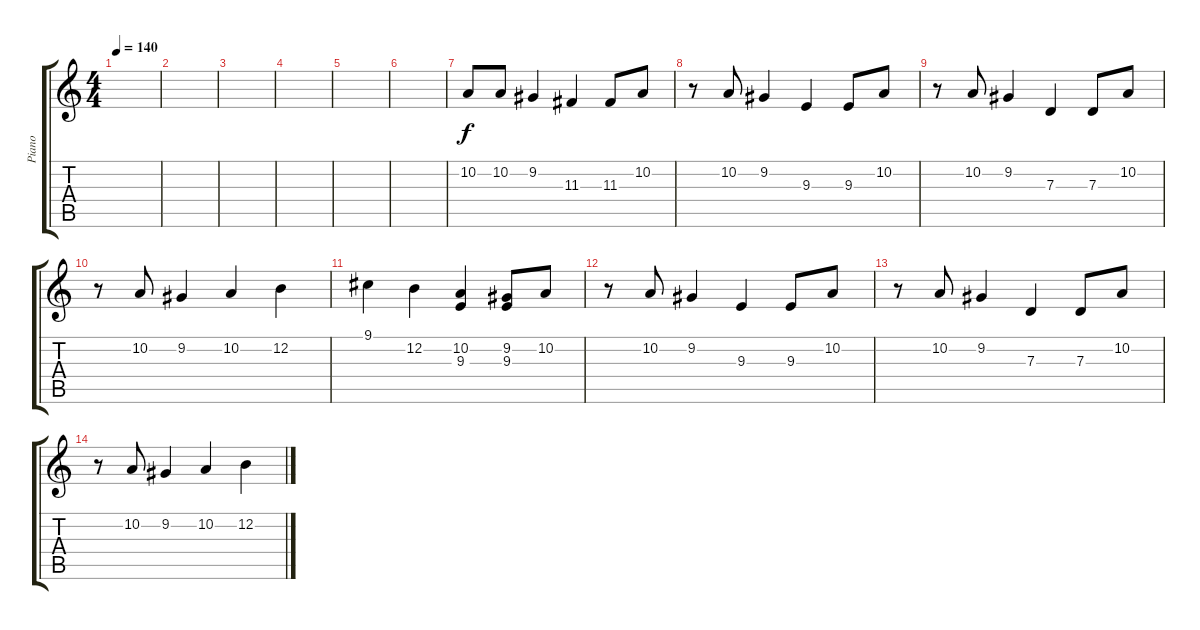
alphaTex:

\track ("Piano" "Piano") {instrument acousticgrandpiano}
\staff {score tabs}
\tuning (E4 B3 G3 D3 A2 D2) {hide}
\ts (4 4)
\tempo 140
\clef g2
\ks c
|
|
|
|
|
|
10.2.8 10.2.8 9.2.4 11.3.4 11.3.8 10.2.8 |
r.8 10.2.8 9.2.4 9.3.4 9.3.8 10.2.8 |
r.8 10.2.8 9.2.4 7.3.4 7.3.8 10.2.8 |
r.8 10.2.8 9.2.4 10.2.4 12.2.4 |
9.1.4 12.2.4 (10.2 9.3).4 (9.2 9.3).8 10.2.8 |
r.8 10.2.8 9.2.4 9.3.4 9.3.8 10.2.8 |
r.8 10.2.8 9.2.4 7.3.4 7.3.8 10.2.8 |
r.8 10.2.8 9.2.4 10.2.4 12.2.4
